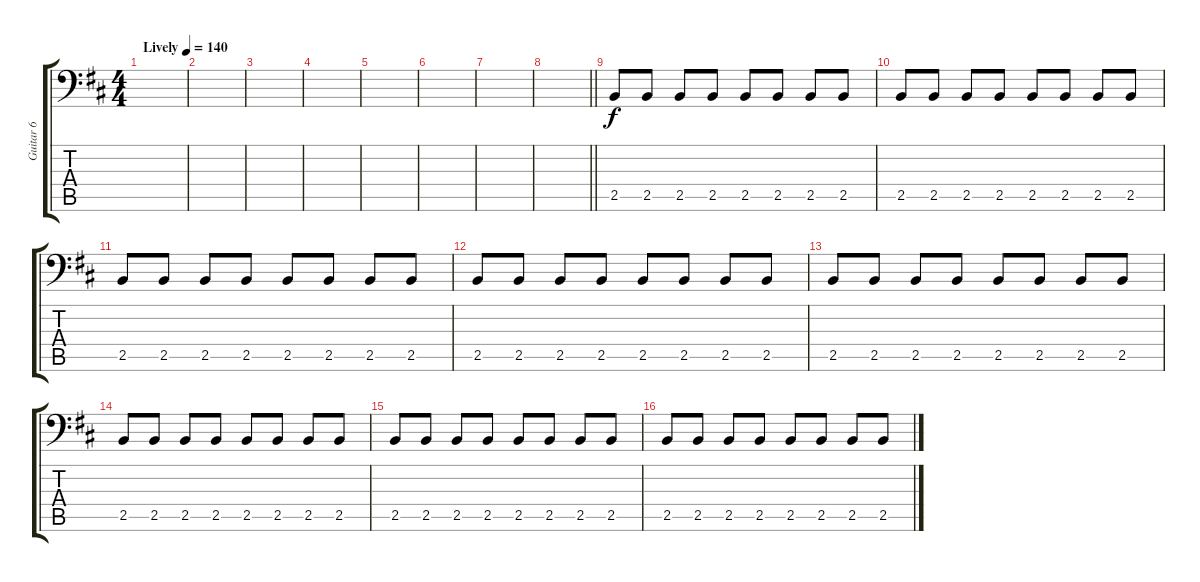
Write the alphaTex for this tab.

\track ("Guitar 6" "Guitar 6") {instrument distortionguitar}
\staff {score tabs}
\tuning (E3 B2 G2 D2 A1 E1) {hide}
\ts (4 4)
\tempo (140 "Lively")
\clef f4
\ks bminor
|
|
|
|
|
|
|
\barLineRight lightlight
|
2.5.8 2.5.8 2.5.8 2.5.8 2.5.8 2.5.8 2.5.8 2.5.8 |
2.5.8 2.5.8 2.5.8 2.5.8 2.5.8 2.5.8 2.5.8 2.5.8 |
2.5.8 2.5.8 2.5.8 2.5.8 2.5.8 2.5.8 2.5.8 2.5.8 |
2.5.8 2.5.8 2.5.8 2.5.8 2.5.8 2.5.8 2.5.8 2.5.8 |
2.5.8 2.5.8 2.5.8 2.5.8 2.5.8 2.5.8 2.5.8 2.5.8 |
2.5.8 2.5.8 2.5.8 2.5.8 2.5.8 2.5.8 2.5.8 2.5.8 |
2.5.8 2.5.8 2.5.8 2.5.8 2.5.8 2.5.8 2.5.8 2.5.8 |
2.5.8 2.5.8 2.5.8 2.5.8 2.5.8 2.5.8 2.5.8 2.5.8
